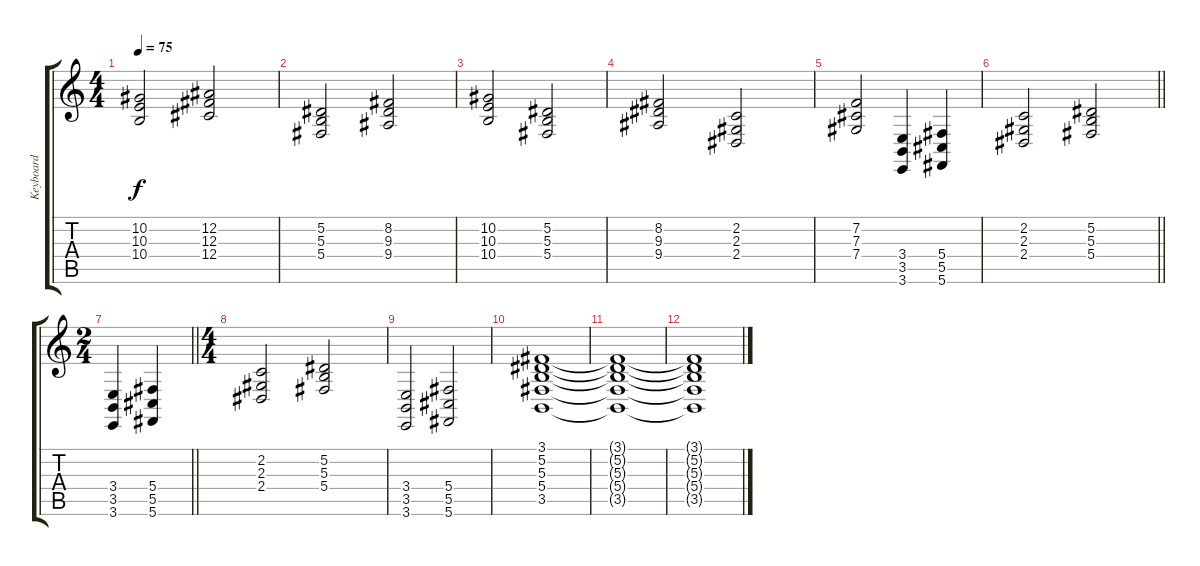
\track ("Keyboard" "Keyboard") {instrument stringensemble1}
\staff {score tabs}
\tuning (Eb4 Bb3 Gb3 Db3 Ab2 Db2) {hide}
\ts (4 4)
\tempo 75
\clef g2
\ks c
(10.2 10.3 10.4).2{dy f} (12.2 12.3 12.4).2 |
(5.2 5.3 5.4).2 (8.2 9.3 9.4).2 |
(10.2 10.3 10.4).2 (5.2 5.3 5.4).2 |
(8.2 9.3 9.4).2 (2.2 2.3 2.4).2 |
(7.2 7.3 7.4).2 (3.4 3.5 3.6).4 (5.4 5.5 5.6).4 |
\barLineRight lightlight
(2.2 2.3 2.4).2 (5.2 5.3 5.4).2 |
\ts (2 4)
\barLineRight lightlight
(3.4 3.5 3.6).4 (5.4 5.5 5.6).4 |
\ts (4 4)
(2.2 2.3 2.4).2 (5.2 5.3 5.4).2 |
(3.4 3.5 3.6).2 (5.4 5.5 5.6).2 |
(3.1 5.2 5.3 5.4 3.5).1 |
(3.1{t} 5.2{t} 5.3{t} 5.4{t} 3.5{t}).1 |
(3.1{t} 5.2{t} 5.3{t} 5.4{t} 3.5{t}).1
